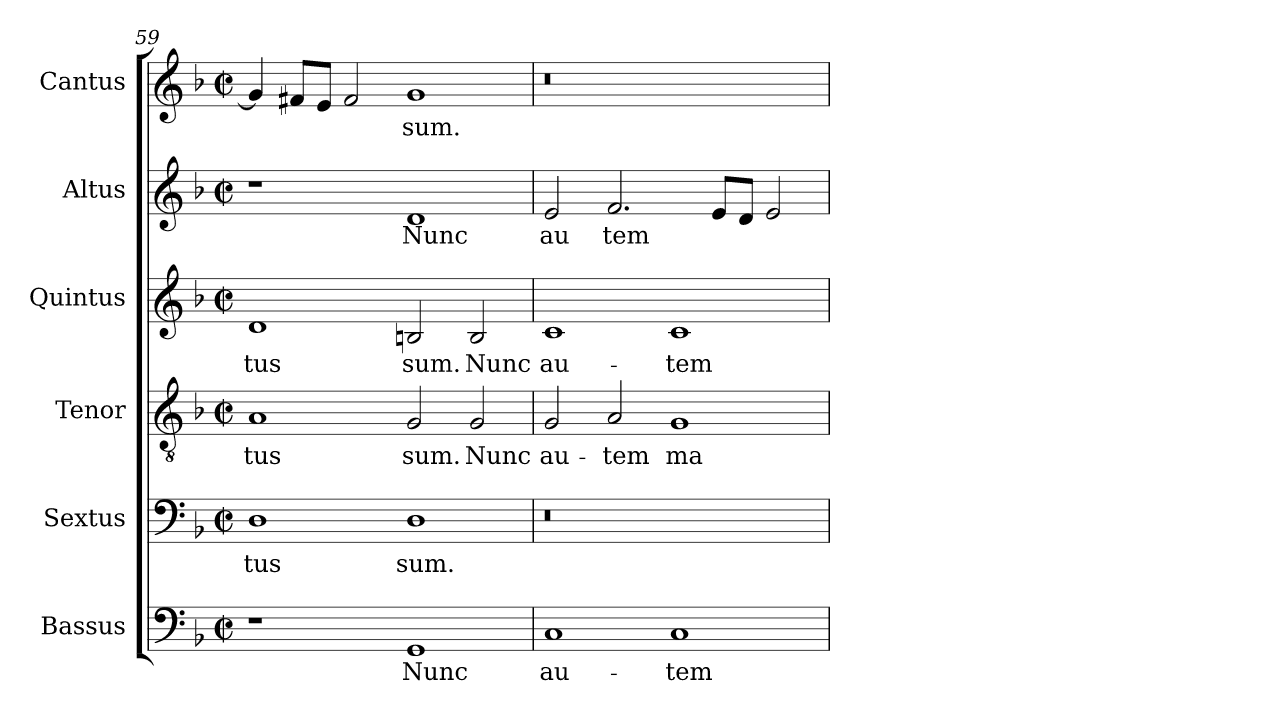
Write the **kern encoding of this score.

**kern	**text	**kern	**text	**kern	**text	**kern	**text	**kern	**text	**kern	**text
*part6	*part6	*part5	*part5	*part4	*part4	*part3	*part3	*part2	*part2	*part1	*part1
*staff6	*staff6	*staff5	*staff5	*staff4	*staff4	*staff3	*staff3	*staff2	*staff2	*staff1	*staff1
*I"Bassus	*	*I"Sextus	*	*I"Tenor	*	*I"Quintus	*	*I"Altus	*	*I"Cantus	*
!!LO:LB:g=z
*clefF4	*	*clefF4	*	*clefGv2	*	*clefG2	*	*clefG2	*	*clefG2	*
*k[b-]	*	*k[b-]	*	*k[b-]	*	*k[b-]	*	*k[b-]	*	*k[b-]	*
*F:	*	*F:	*	*F:	*	*F:	*	*F:	*	*F:	*
*M2/2	*	*M2/2	*	*M2/2	*	*M2/2	*	*M2/2	*	*M2/2	*
*met(c|)	*	*met(c|)	*	*met(c|)	*	*met(c|)	*	*met(c|)	*	*met(c|)	*
=59	=59	=59	=59	=59	=59	=59	=59	=59	=59	=59	=59
!	!	!	!LO:LY:b:cj	!	!LO:LY:b:cj	!	!LO:LY:b:cj	!	!	!	!
1r	.	1D	-tus	1A	tus	1d	tus	1r	.	4g/]	.
.	.	.	.	.	.	.	.	.	.	8f#/L	.
.	.	.	.	.	.	.	.	.	.	8e/J	.
.	.	.	.	.	.	.	.	.	.	2f#/	.
!	!LO:LY:b:cj	!	!LO:LY:b:cj	!	!LO:LY:b:cj	!	!LO:LY:b:cj	!	!LO:LY:b:cj	!	!LO:LY:b:cj
1GG	Nunc	1D	sum.	2G/	sum.	2Bn/	sum.	1d	Nunc	1g	sum.
!	!	!	!	!	!LO:LY:b:cj	!	!LO:LY:b:cj	!	!	!	!
.	.	.	.	2G/	Nunc	2B/	Nunc	.	.	.	.
=60	=60	=60	=60	=60	=60	=60	=60	=60	=60	=60	=60
!	!LO:LY:b:cj	!	!	!	!LO:LY:b:cj	!	!LO:LY:b:cj	!	!LO:LY:b:cj	!	!
1C	au-	0r	.	2G/	au-	1c	au-	2e/	au	0r	.
!	!	!	!	!	!LO:LY:b:cj	!	!	!	!LO:LY:b	!	!
.	.	.	.	2A/	-tem	.	.	2.f/	tem	.	.
!	!LO:LY:b:cj	!	!	!	!LO:LY:b:cj	!	!LO:LY:b:cj	!	!	!	!
1C	-tem	.	.	1G	ma-	1c	-tem	.	.	.	.
.	.	.	.	.	.	.	.	8e/L	.	.	.
.	.	.	.	.	.	.	.	8d/J	.	.	.
.	.	.	.	.	.	.	.	2e/	.	.	.
=	=	=	=	=	=	=	=	=	=	=	=
*-	*-	*-	*-	*-	*-	*-	*-	*-	*-	*-	*-
